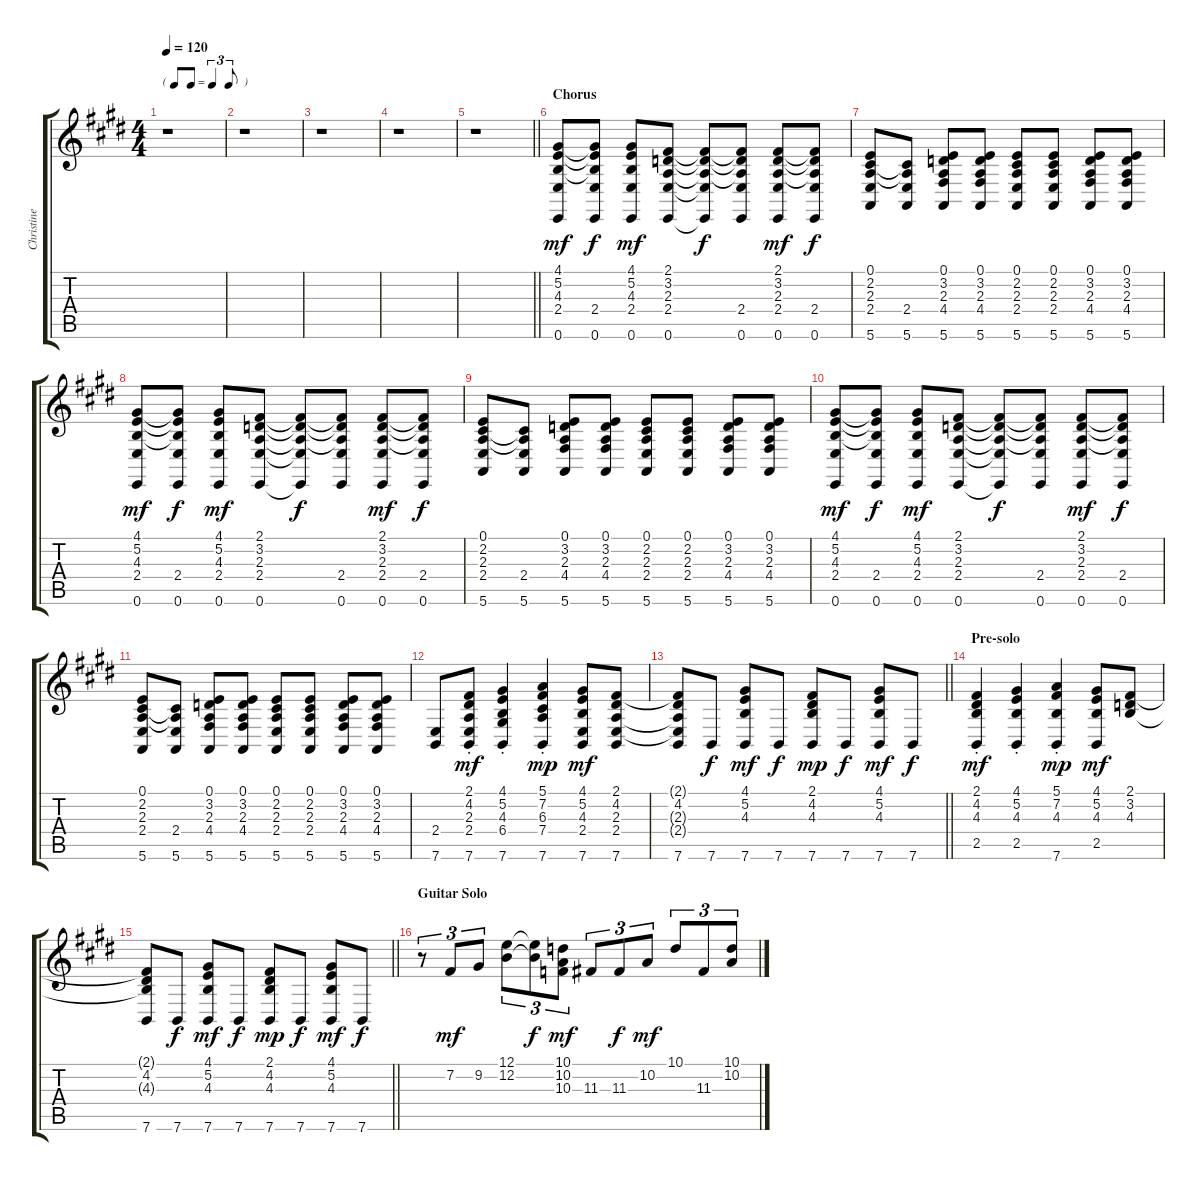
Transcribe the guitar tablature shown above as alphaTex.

\track ("Christine McVie (Honky Tonk Piano)" "Christine ") {instrument honkytonkpiano}
\staff {score tabs}
\tuning (E4 B3 G3 D3 A2 E2) {hide}
\ts (4 4)
\tf triplet8th
\tempo 120
\clef g2
\ks e
r.1{dy mf} |
r.1 |
r.1 |
r.1 |
\barLineRight lightlight
r.1 |
\section ("" "Chorus")
(4.1 5.2 4.3 2.4 0.6).8 (4.1{t} 5.2{t} 4.3{t} 2.4 0.6).8{dy f} (4.1 5.2 4.3 2.4 0.6).8{dy mf} (2.1 3.2 2.3 2.4 0.6).8 (2.1{t} 3.2{t} 2.3{t} 2.4{t} 0.6{t}).8{dy f} (2.1{t} 3.2{t} 2.3{t} 2.4 0.6).8 (2.1 3.2 2.3 2.4 0.6).8{dy mf} (2.1{t} 3.2{t} 2.3{t} 2.4 0.6).8{dy f} |
(0.1 2.2 2.3 2.4 5.6).8 (2.2{t} 2.3{t} 2.4 5.6).8 (0.1 3.2 2.3 4.4 5.6).8 (0.1 3.2 2.3 4.4 5.6).8 (0.1 2.2 2.3 2.4 5.6).8 (0.1 2.2 2.3 2.4 5.6).8 (0.1 3.2 2.3 4.4 5.6).8 (0.1 3.2 2.3 4.4 5.6).8 |
(4.1 5.2 4.3 2.4 0.6).8{dy mf} (4.1{t} 5.2{t} 4.3{t} 2.4 0.6).8{dy f} (4.1 5.2 4.3 2.4 0.6).8{dy mf} (2.1 3.2 2.3 2.4 0.6).8 (2.1{t} 3.2{t} 2.3{t} 2.4{t} 0.6{t}).8{dy f} (2.1{t} 3.2{t} 2.3{t} 2.4 0.6).8 (2.1 3.2 2.3 2.4 0.6).8{dy mf} (2.1{t} 3.2{t} 2.3{t} 2.4 0.6).8{dy f} |
(0.1 2.2 2.3 2.4 5.6).8 (2.2{t} 2.3{t} 2.4 5.6).8 (0.1 3.2 2.3 4.4 5.6).8 (0.1 3.2 2.3 4.4 5.6).8 (0.1 2.2 2.3 2.4 5.6).8 (0.1 2.2 2.3 2.4 5.6).8 (0.1 3.2 2.3 4.4 5.6).8 (0.1 3.2 2.3 4.4 5.6).8 |
(4.1 5.2 4.3 2.4 0.6).8{dy mf} (4.1{t} 5.2{t} 4.3{t} 2.4 0.6).8{dy f} (4.1 5.2 4.3 2.4 0.6).8{dy mf} (2.1 3.2 2.3 2.4 0.6).8 (2.1{t} 3.2{t} 2.3{t} 2.4{t} 0.6{t}).8{dy f} (2.1{t} 3.2{t} 2.3{t} 2.4 0.6).8 (2.1 3.2 2.3 2.4 0.6).8{dy mf} (2.1{t} 3.2{t} 2.3{t} 2.4 0.6).8{dy f} |
(0.1 2.2 2.3 2.4 5.6).8 (2.2{t} 2.3{t} 2.4 5.6).8 (0.1 3.2 2.3 4.4 5.6).8 (0.1 3.2 2.3 4.4 5.6).8 (0.1 2.2 2.3 2.4 5.6).8 (0.1 2.2 2.3 2.4 5.6).8 (0.1 3.2 2.3 4.4 5.6).8 (0.1 3.2 2.3 4.4 5.6).8 |
(2.4 7.6).8 (2.1{st} 4.2{st} 2.3 2.4 7.6).8{dy mf} (4.1 5.2{st} 4.3 6.4 7.6).4 (5.1{st} 7.2{st} 6.3{st} 7.4 7.6{st}).4{dy mp} (4.1 5.2 4.3 2.4 7.6).8{dy mf} (2.1 4.2 2.3 2.4 7.6).8 |
\barLineRight lightlight
(2.1{t} 4.2 2.3{t} 2.4{t} 7.6).8 7.6.8{dy f} (4.1 5.2 4.3 7.6).8{dy mf} 7.6.8{dy f} (2.1 4.2 4.3 7.6).8{dy mp} 7.6.8{dy f} (4.1 5.2 4.3 7.6).8{dy mf} 7.6.8{dy f} |
\section ("" "Pre-solo")
(2.1{st} 4.2{st} 4.3{st} 2.5{st}).4{dy mf} (4.1{st} 5.2{st} 4.3{st} 2.5{st}).4 (5.1{st} 7.2{st} 4.3{st} 7.6{st}).4{dy mp} (4.1 5.2 4.3 2.5).8{dy mf} (2.1 3.2 4.3).8 |
\barLineRight lightlight
(2.1{t} 4.2 4.3{t} 7.6).8 7.6.8{dy f} (4.1 5.2 4.3 7.6).8{dy mf} 7.6.8{dy f} (2.1 4.2 4.3 7.6).8{dy mp} 7.6.8{dy f} (4.1 5.2 4.3 7.6).8{dy mf} 7.6.8{dy f} |
\section ("" "Guitar Solo")
r.8{tu (3 2)} 7.2.8{tu (3 2) dy mf} 9.2.8{tu (3 2)} (12.1 12.2).8{tu (3 2)} (12.1{t} 12.2{t}).8{tu (3 2) dy f} (10.1 10.2 10.3).8{tu (3 2) dy mf} 11.3.8{tu (3 2)} 11.3.8{tu (3 2) dy f} 10.2.8{tu (3 2) dy mf} 10.1.8{tu (3 2)} 11.3.8{tu (3 2)} (10.1 10.2).8{tu (3 2)}
